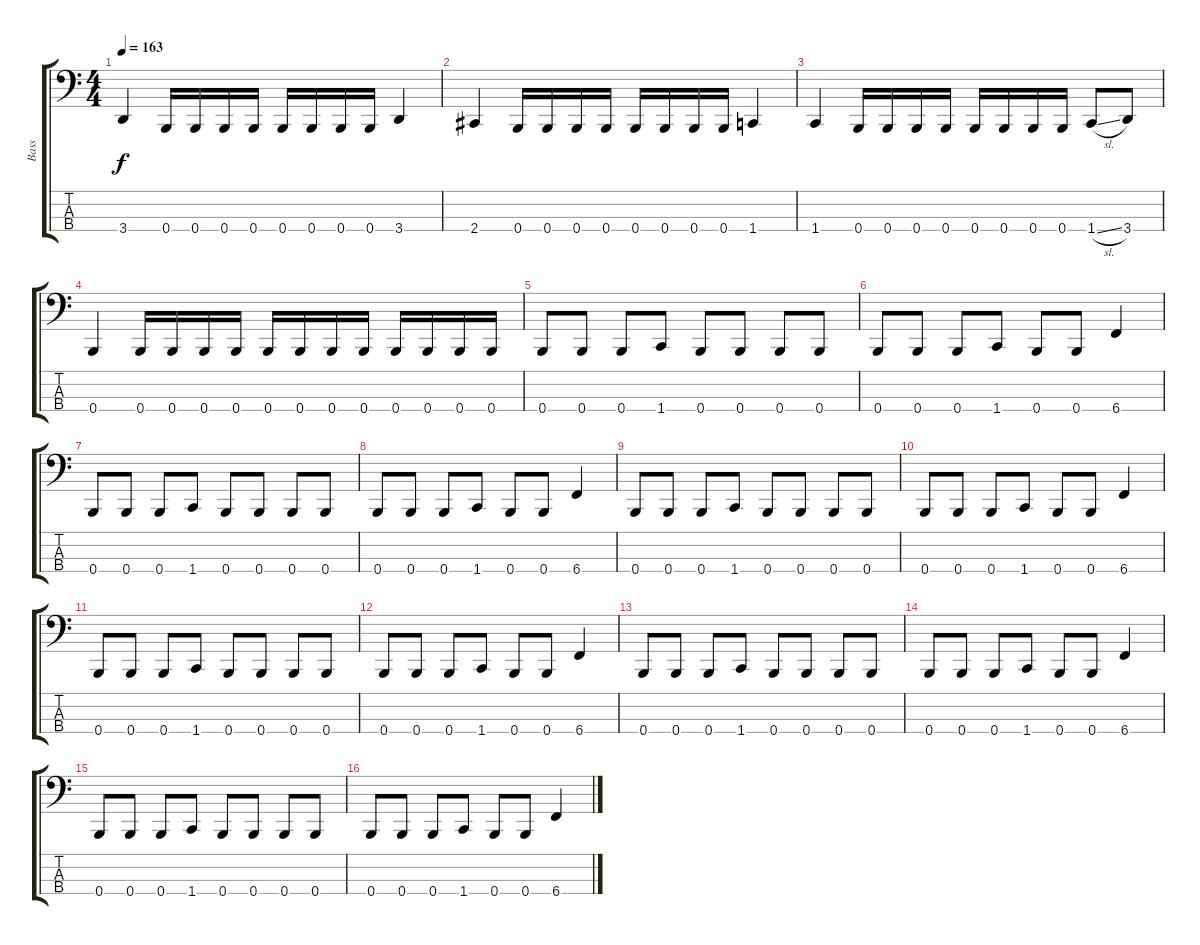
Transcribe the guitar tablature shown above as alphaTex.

\track ("Bass" "Bass") {instrument electricbasspick}
\staff {score tabs}
\tuning (E2 B1 Gb1 B0) {hide}
\ts (4 4)
\tempo 163
\clef f4
\ks c
3.4.4{dy f} 0.4.16 0.4.16 0.4.16 0.4.16 0.4.16 0.4.16 0.4.16 0.4.16 3.4.4 |
2.4.4 0.4.16 0.4.16 0.4.16 0.4.16 0.4.16 0.4.16 0.4.16 0.4.16 1.4.4 |
1.4.4 0.4.16 0.4.16 0.4.16 0.4.16 0.4.16 0.4.16 0.4.16 0.4.16 1.4{sl}.8 3.4.8 |
0.4.4 0.4.16 0.4.16 0.4.16 0.4.16 0.4.16 0.4.16 0.4.16 0.4.16 0.4.16 0.4.16 0.4.16 0.4.16 |
0.4.8 0.4.8 0.4.8 1.4.8 0.4.8 0.4.8 0.4.8 0.4.8 |
0.4.8 0.4.8 0.4.8 1.4.8 0.4.8 0.4.8 6.4.4 |
0.4.8 0.4.8 0.4.8 1.4.8 0.4.8 0.4.8 0.4.8 0.4.8 |
0.4.8 0.4.8 0.4.8 1.4.8 0.4.8 0.4.8 6.4.4 |
0.4.8 0.4.8 0.4.8 1.4.8 0.4.8 0.4.8 0.4.8 0.4.8 |
0.4.8 0.4.8 0.4.8 1.4.8 0.4.8 0.4.8 6.4.4 |
0.4.8 0.4.8 0.4.8 1.4.8 0.4.8 0.4.8 0.4.8 0.4.8 |
0.4.8 0.4.8 0.4.8 1.4.8 0.4.8 0.4.8 6.4.4 |
0.4.8 0.4.8 0.4.8 1.4.8 0.4.8 0.4.8 0.4.8 0.4.8 |
0.4.8 0.4.8 0.4.8 1.4.8 0.4.8 0.4.8 6.4.4 |
0.4.8 0.4.8 0.4.8 1.4.8 0.4.8 0.4.8 0.4.8 0.4.8 |
0.4.8 0.4.8 0.4.8 1.4.8 0.4.8 0.4.8 6.4.4
